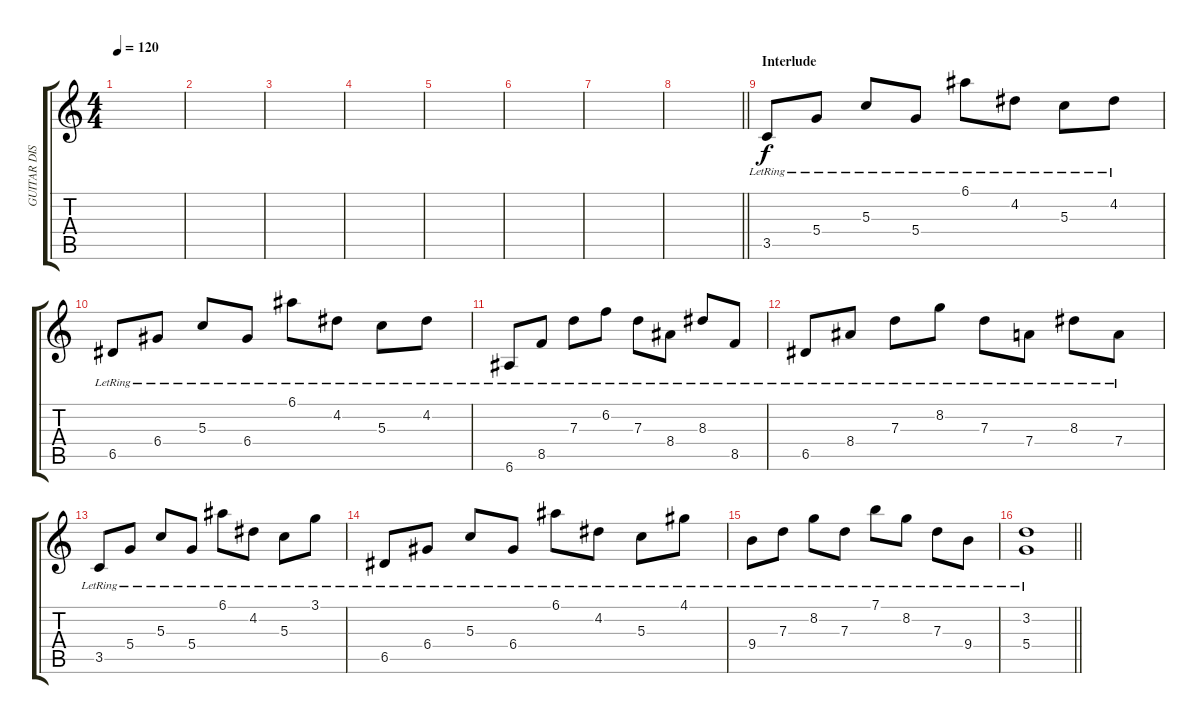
\track ("GUITAR DISTORSI" "GUITAR DIS") {instrument overdrivenguitar}
\staff {score tabs}
\tuning (E4 B3 G3 D3 A2 E2) {hide}
\ts (4 4)
\tempo 120
\clef g2
\ks c
|
|
|
|
|
|
|
\barLineRight lightlight
|
\section ("" "Interlude")
3.5{lr}.8{instrument overdrivenguitar} 5.4{lr}.8 5.3{lr}.8 5.4{lr}.8 6.1{lr}.8 4.2{lr}.8 5.3{lr}.8 4.2{lr}.8 |
6.5{lr}.8 6.4{lr}.8 5.3{lr}.8 6.4{lr}.8 6.1{lr}.8 4.2{lr}.8 5.3{lr}.8 4.2{lr}.8 |
6.6{lr}.8 8.5{lr}.8 7.3{lr}.8 6.2{lr}.8 7.3{lr}.8 8.4{lr}.8 8.3{lr}.8 8.5{lr}.8 |
6.5{lr}.8 8.4{lr}.8 7.3{lr}.8 8.2{lr}.8 7.3{lr}.8 7.4{lr}.8 8.3{lr}.8 7.4{lr}.8 |
3.5{lr}.8{instrument overdrivenguitar} 5.4{lr}.8 5.3{lr}.8 5.4{lr}.8 6.1{lr}.8 4.2{lr}.8 5.3{lr}.8 3.1{lr}.8 |
6.5{lr}.8 6.4{lr}.8 5.3{lr}.8 6.4{lr}.8 6.1{lr}.8 4.2{lr}.8 5.3{lr}.8 4.1{lr}.8 |
9.4{lr}.8 7.3{lr}.8 8.2{lr}.8 7.3{lr}.8 7.1{lr}.8 8.2{lr}.8 7.3{lr}.8 9.4{lr}.8 |
\barLineRight lightlight
(3.2{lr} 5.4).1
